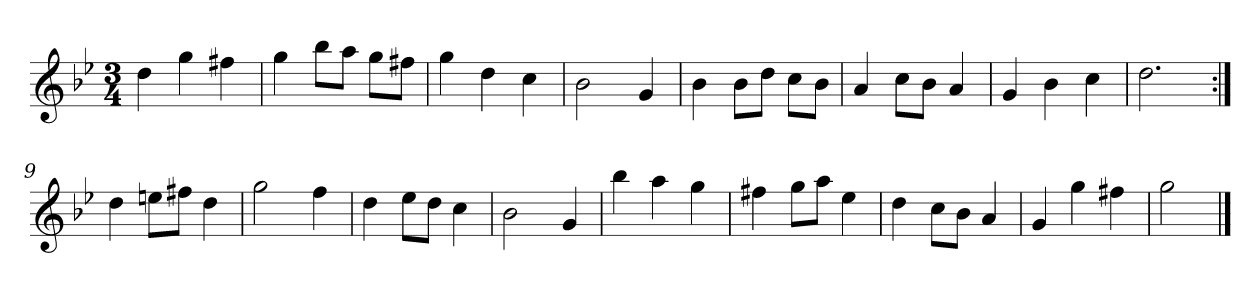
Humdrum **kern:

**kern
*part1
*staff1
*clefG2
*k[b-e-]
*g:
*M3/4
*MM120
=1
4dd
4gg
4ff#X
=2
4gg
8bb-\L
8aa\J
8gg\L
8ff#X\J
=3
4gg
4dd
4cc
=4
2b-
4g
=5
4b-
8b-\L
8dd\J
8cc\L
8b-\J
=6
4a
8cc\L
8b-\J
4a
=7
4g
4b-
4cc
=8
2.dd
=9:|!
4dd
8een\L
8ff#X\J
4dd
=10
2gg
4ff
=11
4dd
8ee-\L
8dd\J
4cc
=12
2b-
4g
=13
4bb-
4aa
4gg
=14
4ff#X
8gg\L
8aa\J
4ee-
=15
4dd
8cc\L
8b-\J
4a
=16
4g
4gg
4ff#X
=17
2gg
==
*-
